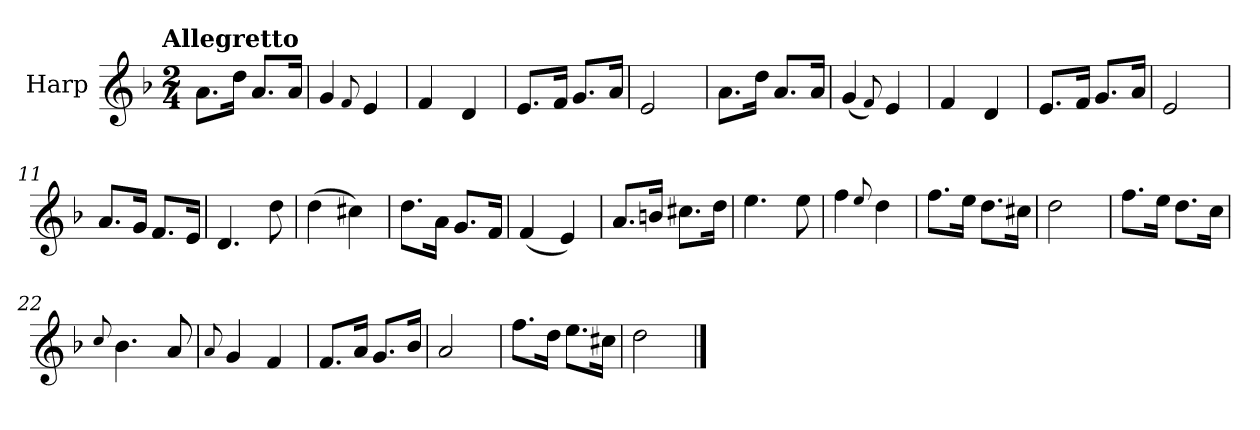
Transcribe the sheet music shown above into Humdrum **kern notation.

**kern
*part1
*staff1
*I"Harp
*I'Hrp.
*clefG2
*k[b-]
!!LO:TX:omd:t=Allegretto
*M2/4
*MM116
=1
8.a\L
16dd\Jk
8.a/L
16a/Jk
=2
4g/
8qqf/
4e/
=3
4f/
4d/
=4
8.e/L
16f/Jk
8.g/L
16a/Jk
=5
2e/
=6
8.a\L
16dd\Jk
8.a/L
16a/Jk
=7
(<4g/
8qqf/)
4e/
=8
4f/
4d/
!!LO:LB:g=z
=9
8.e/L
16f/Jk
8.g/L
16a/Jk
=10
2e/
=11
8.a/L
16g/Jk
8.f/L
16e/Jk
=12
4.d/
8dd\
=13
(>4dd\
4cc#X\)
=14
8.dd\L
16a\Jk
8.g/L
16f/Jk
=15
(<4f/
4e/)
=16
8.a/L
16bn/Jk
8.cc#X\L
16dd\Jk
=17
4.ee\
8ee\
!!LO:LB:g=z
=18
4ff\
8qqee/
4dd\
=19
8.ff\L
16ee\Jk
8.dd\L
16cc#X\Jk
=20
2dd\
=21
8.ff\L
16ee\Jk
8.dd\L
16cc\Jk
=22
8qqcc/
4.b-\
8a/
=23
8qqa/
4g/
4f/
=24
8.f/L
16a/Jk
8.g/L
16b-/Jk
=25
2a/
=26
8.ff\L
16dd\Jk
8.ee\L
16cc#X\Jk
=27
2dd\
==
*-
